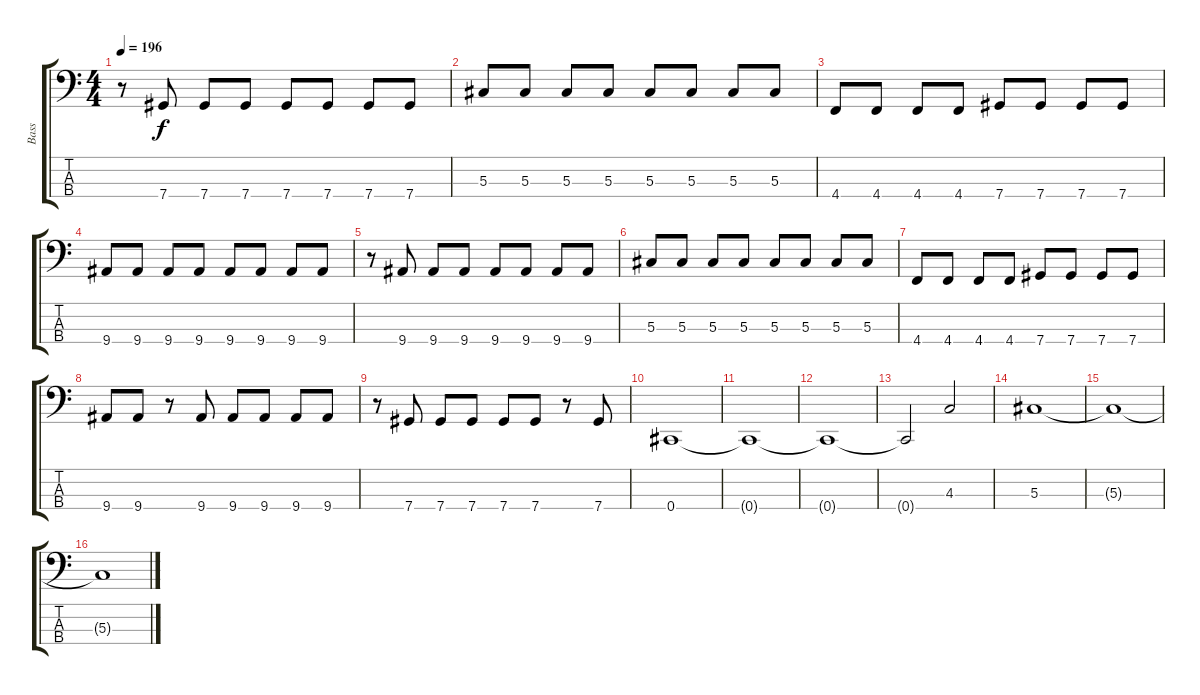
\track ("Bass" "Bass") {instrument electricbasspick}
\staff {score tabs}
\tuning (Gb2 Db2 Ab1 Db1) {hide}
\ts (4 4)
\tempo 196
\clef f4
\ks c
r.8{dy f} 7.4.8 7.4.8 7.4.8 7.4.8 7.4.8 7.4.8 7.4.8 |
5.3.8 5.3.8 5.3.8 5.3.8 5.3.8 5.3.8 5.3.8 5.3.8 |
4.4.8 4.4.8 4.4.8 4.4.8 7.4.8 7.4.8 7.4.8 7.4.8 |
9.4.8 9.4.8 9.4.8 9.4.8 9.4.8 9.4.8 9.4.8 9.4.8 |
r.8 9.4.8 9.4.8 9.4.8 9.4.8 9.4.8 9.4.8 9.4.8 |
5.3.8 5.3.8 5.3.8 5.3.8 5.3.8 5.3.8 5.3.8 5.3.8 |
4.4.8 4.4.8 4.4.8 4.4.8 7.4.8 7.4.8 7.4.8 7.4.8 |
9.4.8 9.4.8 r.8 9.4.8 9.4.8 9.4.8 9.4.8 9.4.8 |
r.8 7.4.8 7.4.8 7.4.8 7.4.8 7.4.8 r.8 7.4.8 |
0.4.1 |
0.4{t}.1 |
0.4{t}.1 |
0.4{t}.2 4.3.2 |
5.3.1 |
5.3{t}.1 |
5.3{t}.1
